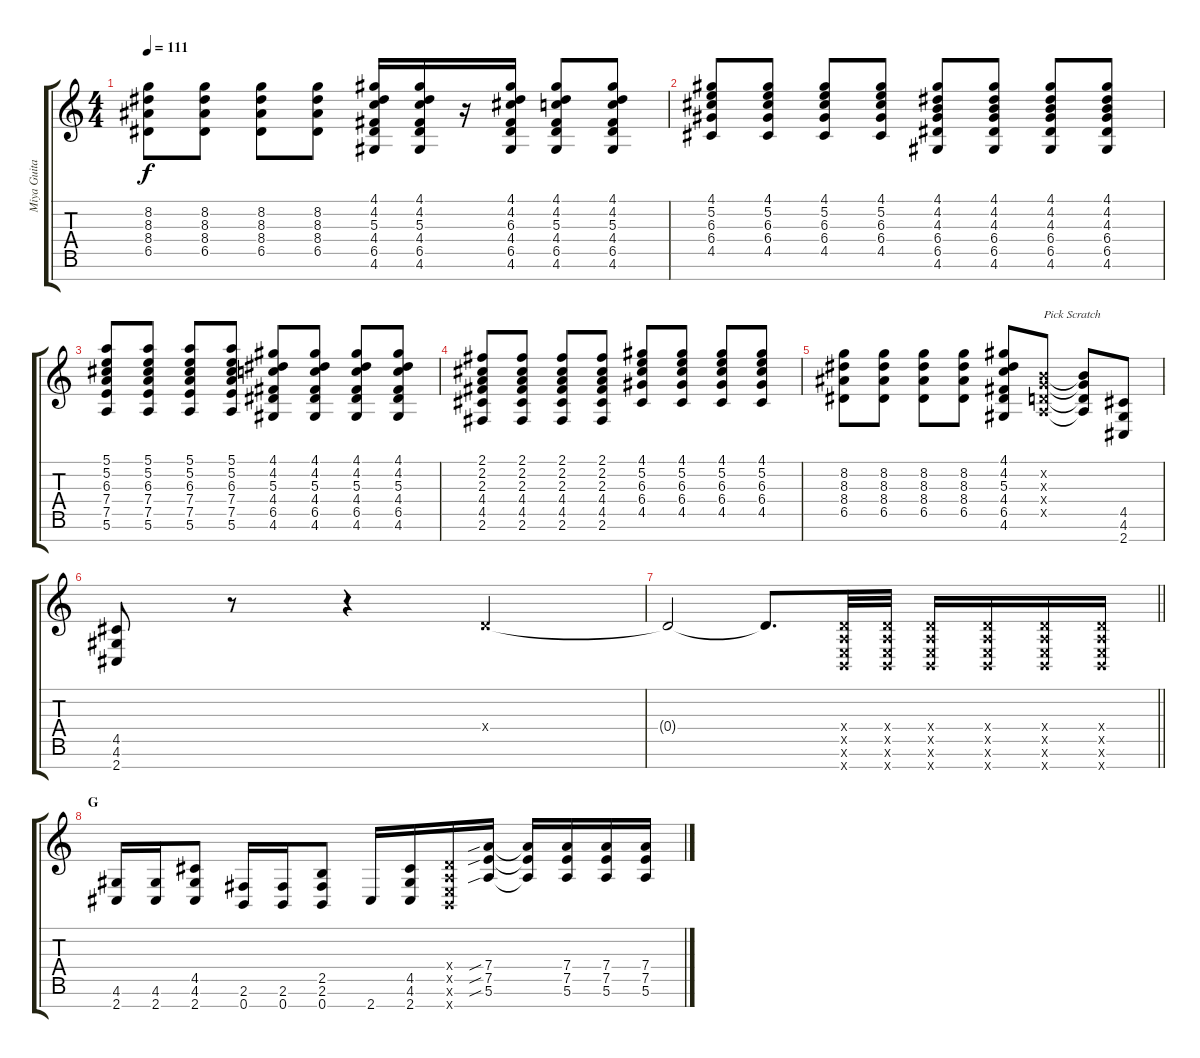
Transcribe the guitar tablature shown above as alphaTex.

\track ("Miya Guitar I" "Miya Guita") {instrument distortionguitar}
\staff {score tabs}
\tuning (E4 B3 G3 D3 A2 E2 B1) {hide}
\ts (4 4)
\tempo 111
\clef g2
\ks c
(8.2 8.3 8.4 6.5).8{dy f} (8.2 8.3 8.4 6.5).8 (8.2 8.3 8.4 6.5).8 (8.2 8.3 8.4 6.5).8 (4.1 4.2 5.3 4.4 6.5 4.6).16 (4.1 4.2 5.3 4.4 6.5 4.6).16 r.16 (4.1 4.2 6.3 4.4 6.5 4.6).16 (4.1 4.2 5.3 4.4 6.5 4.6).8 (4.1 4.2 5.3 4.4 6.5 4.6).8 |
(4.1 5.2 6.3 6.4 4.5).8 (4.1 5.2 6.3 6.4 4.5).8 (4.1 5.2 6.3 6.4 4.5).8 (4.1 5.2 6.3 6.4 4.5).8 (4.1 4.2 4.3 6.4 6.5 4.6).8 (4.1 4.2 4.3 6.4 6.5 4.6).8 (4.1 4.2 4.3 6.4 6.5 4.6).8 (4.1 4.2 4.3 6.4 6.5 4.6).8 |
(5.1 5.2 6.3 7.4 7.5 5.6).8 (5.1 5.2 6.3 7.4 7.5 5.6).8 (5.1 5.2 6.3 7.4 7.5 5.6).8 (5.1 5.2 6.3 7.4 7.5 5.6).8 (4.1 4.2 5.3 4.4 6.5 4.6).8 (4.1 4.2 5.3 4.4 6.5 4.6).8 (4.1 4.2 5.3 4.4 6.5 4.6).8 (4.1 4.2 5.3 4.4 6.5 4.6).8 |
(2.1 2.2 2.3 4.4 4.5 2.6).8 (2.1 2.2 2.3 4.4 4.5 2.6).8 (2.1 2.2 2.3 4.4 4.5 2.6).8 (2.1 2.2 2.3 4.4 4.5 2.6).8 (4.1 5.2 6.3 6.4 4.5).8 (4.1 5.2 6.3 6.4 4.5).8 (4.1 5.2 6.3 6.4 4.5).8 (4.1 5.2 6.3 6.4 4.5).8 |
(8.2 8.3 8.4 6.5).8 (8.2 8.3 8.4 6.5).8 (8.2 8.3 8.4 6.5).8 (8.2 8.3 8.4 6.5).8 (4.1 4.2 5.3 4.4 6.5 4.6).8 (0.2{x} 0.3{x} 0.4{x} 0.5{x}).8{txt "Pick Scratch"} (0.2{t} 0.3{t} 0.4{t} 0.5{t}).8 (4.5 4.6 2.7).8 |
(4.5 4.6 2.7).8 r.8 r.4 0.4{x}.2 |
\barLineRight lightlight
0.4{t}.2 0.4{t}.8{d} (0.4{x} 0.5{x} 0.6{x} 0.7{x}).32 (0.4{x} 0.5{x} 0.6{x} 0.7{x}).32 (0.4{x} 0.5{x} 0.6{x} 0.7{x}).16 (0.4{x} 0.5{x} 0.6{x} 0.7{x}).16 (0.4{x} 0.5{x} 0.6{x} 0.7{x}).16 (0.4{x} 0.5{x} 0.6{x} 0.7{x}).16 |
\section ("" "G")
(4.6 2.7).16 (4.6 2.7).16 (4.5 4.6 2.7).8 (2.6 0.7).16 (2.6 0.7).16 (2.5 2.6 0.7).8 2.7.16 (4.5 4.6 2.7).16 (0.4{x} 0.5{x} 0.6{x} 0.7{x}).16 (7.4{sib} 7.5{sib} 5.6{sib}).16 (7.4{t} 7.5{t} 5.6{t}).16 (7.4 7.5 5.6).16 (7.4 7.5 5.6).16 (7.4 7.5 5.6).16
